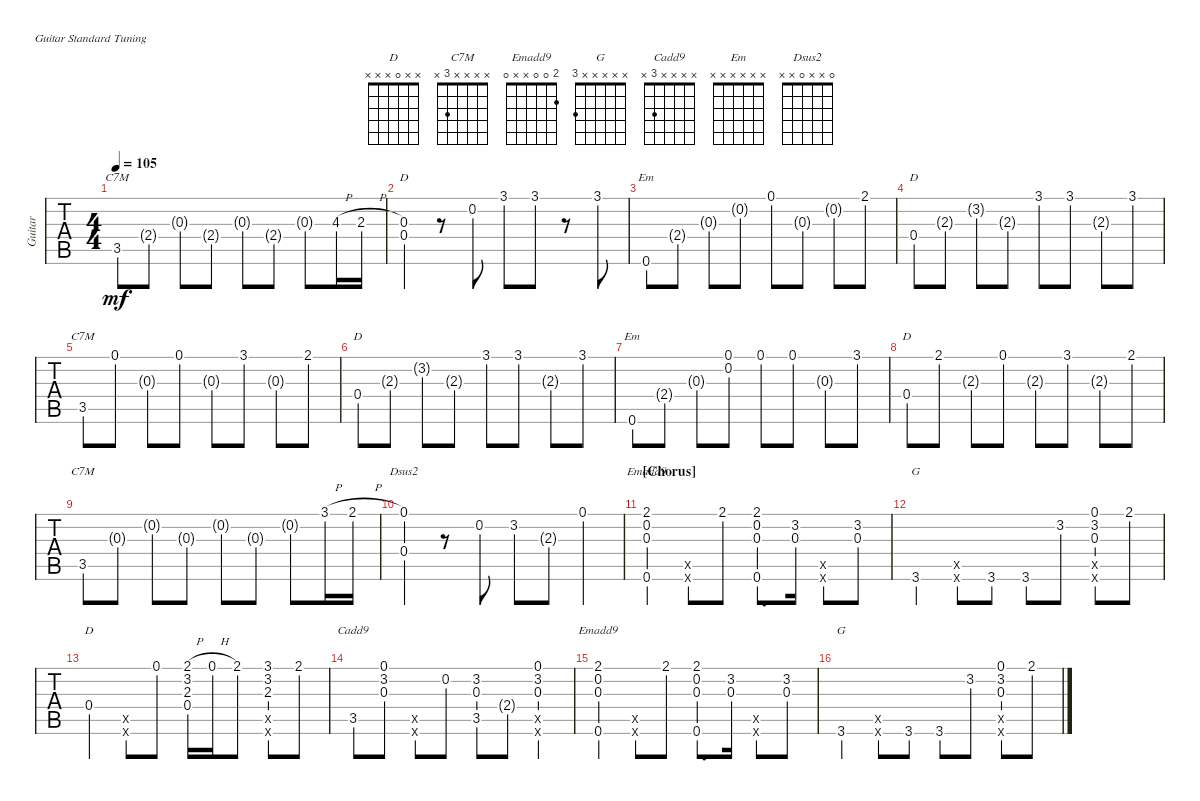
\bracketExtendMode groupsimilarinstruments
\track ("music.kaminari.info" "Guitar") {instrument acousticguitarsteel}
\staff {tabs}
\tuning (E4 B3 G3 D3 A2 E2)
\chord ("D" x x x x x x)
\chord ("C7M" x x x x x x)
\chord ("Emadd9" 2 0 0 x x 0)
\chord ("G" x x x x x 3)
\chord ("D" x x x 0 x x)
\chord ("Cadd9" x x x x 3 x)
\chord ("Em" x x x x x x)
\chord ("D" x x 0 x x x)
\chord ("C7M" x x x x 3 x)
\chord ("Dsus2" 0 x x 0 x x)
\ts (4 4)
\tempo 105
\clef g2
\ks eminor
3.5{acc forcenatural}.8{ch "C7M" dy mf} 2.4{g acc forcenatural}.8 0.3{g acc forcenatural}.8 2.4{g acc forcenatural}.8 0.3{g acc forcenatural}.8 2.4{g acc forcenatural}.8 0.3{g acc forcenatural}.8 4.3{h acc forcenatural}.16 2.3{h acc forcenatural}.16 |
(0.3{acc forcenatural} 0.4{acc forcenatural}).4{ch "D"} r.8 0.2{acc forcenatural}.8 3.1{acc forcenatural}.8 3.1{acc forcenatural}.8 r.8 3.1{acc forcenatural}.8 |
0.6{acc forcenatural}.8{ch "Em"} 2.4{g acc forcenatural}.8 0.3{g acc forcenatural}.8 0.2{g acc forcenatural}.8 0.1{acc forcenatural}.8 0.3{g acc forcenatural}.8 0.2{g acc forcenatural}.8 2.1{acc #}.8 |
0.4{acc forcenatural}.8{ch "D"} 2.3{g acc forcenatural}.8 3.2{g acc forcenatural}.8 2.3{g acc forcenatural}.8 3.1{acc forcenatural}.8 3.1{acc forcenatural}.8 2.3{g acc forcenatural}.8 3.1{acc forcenatural}.8 |
3.5{acc forcenatural}.8{ch "C7M"} 0.1{acc forcenatural}.8 0.3{g acc forcenatural}.8 0.1{acc forcenatural}.8 0.3{g acc forcenatural}.8 3.1{acc forcenatural}.8 0.3{g acc forcenatural}.8 2.1{acc #}.8 |
0.4{acc forcenatural}.8{ch "D"} 2.3{g acc forcenatural}.8 3.2{g acc forcenatural}.8 2.3{g acc forcenatural}.8 3.1{acc forcenatural}.8 3.1{acc forcenatural}.8 2.3{g acc forcenatural}.8 3.1{acc forcenatural}.8 |
0.6{acc forcenatural}.8{ch "Em"} 2.4{g acc forcenatural}.8 0.3{g acc forcenatural}.8 (0.1{acc forcenatural} 0.2{acc forcenatural}).8 0.1{acc forcenatural}.8 0.1{acc forcenatural}.8 0.3{g acc forcenatural}.8 3.1{acc forcenatural}.8 |
0.4{acc forcenatural}.8{ch "D"} 2.1{acc #}.8 2.3{g acc forcenatural}.8 0.1{acc forcenatural}.8 2.3{g acc forcenatural}.8 3.1{acc forcenatural}.8 2.3{g acc forcenatural}.8 2.1{acc #}.8 |
3.5{acc forcenatural}.8{ch "C7M"} 0.3{g acc forcenatural}.8 0.2{g acc forcenatural}.8 0.3{g acc forcenatural}.8 0.2{g acc forcenatural}.8 0.3{g acc forcenatural}.8 0.2{g acc forcenatural}.8 3.1{h acc forcenatural}.16 2.1{h acc #}.16 |
(0.1{acc forcenatural} 0.4{acc forcenatural}).4{ch "Dsus2"} r.8 0.2{acc forcenatural}.8 3.2{acc forcenatural}.8 2.3{g acc forcenatural}.8 0.1{acc forcenatural}.4 |
\section ("" "[Chorus]")
(2.1{acc #} 0.2{acc forcenatural} 0.6{acc forcenatural} 0.3{acc forcenatural}).4{ch "Emadd9"} (0.6{x acc forcenatural} 0.5{x acc forcenatural}).8 2.1{acc #}.8 (2.1{acc #} 0.2{acc forcenatural} 0.3{acc forcenatural} 0.6{acc forcenatural}).8{d} (3.2{acc forcenatural} 0.3{acc forcenatural}).16 (0.5{x acc forcenatural} 0.6{x acc forcenatural}).8 (3.2{acc forcenatural} 0.3{acc forcenatural}).8 |
3.6{acc forcenatural}.4{ch "G"} (0.6{x acc forcenatural} 0.5{x acc forcenatural}).8 3.6{acc forcenatural}.8 3.6{acc forcenatural}.8 3.2{acc forcenatural}.8 (0.1{acc forcenatural} 0.5{x acc forcenatural} 0.6{x acc forcenatural} 3.2{acc forcenatural} 0.3{acc forcenatural}).8 2.1{acc #}.8 |
0.4{acc forcenatural}.4{ch "D"} (0.6{x acc forcenatural} 0.5{x acc forcenatural}).8 0.1{acc forcenatural}.8 (2.1{h acc #} 3.2{acc forcenatural} 2.3{acc forcenatural} 0.4{acc forcenatural}).16 0.1{h acc forcenatural}.16 2.1{acc #}.8 (3.1{acc forcenatural} 0.5{x acc forcenatural} 0.6{x acc forcenatural} 3.2{acc forcenatural} 2.3{acc forcenatural}).8 2.1{acc #}.8 |
3.5{acc forcenatural}.8{ch "Cadd9"} (0.1{acc forcenatural} 3.2{acc forcenatural} 0.3{acc forcenatural}).8 (0.6{x acc forcenatural} 0.5{x acc forcenatural}).8 0.2{acc forcenatural}.8 (3.2{acc forcenatural} 0.3{acc forcenatural} 3.5{acc forcenatural}).8 2.4{g acc forcenatural}.8 (0.1{acc forcenatural} 0.5{x acc forcenatural} 0.6{x acc forcenatural} 0.3{acc forcenatural} 3.2{acc forcenatural}).4 |
(2.1{acc #} 0.2{acc forcenatural} 0.3{acc forcenatural} 0.6{acc forcenatural}).4{ch "Emadd9"} (0.6{x acc forcenatural} 0.5{x acc forcenatural}).8 2.1{acc #}.8 (2.1{acc #} 0.2{acc forcenatural} 0.3{acc forcenatural} 0.6{acc forcenatural}).8{d} (3.2{acc forcenatural} 0.3{acc forcenatural}).16 (0.5{x acc forcenatural} 0.6{x acc forcenatural}).8 (3.2{acc forcenatural} 0.3{acc forcenatural}).8 |
3.6{acc forcenatural}.4{ch "G"} (0.6{x acc forcenatural} 0.5{x acc forcenatural}).8 3.6{acc forcenatural}.8 3.6{acc forcenatural}.8 3.2{acc forcenatural}.8 (0.1{acc forcenatural} 0.5{x acc forcenatural} 0.6{x acc forcenatural} 3.2{acc forcenatural} 0.3{acc forcenatural}).8 2.1{acc #}.8
